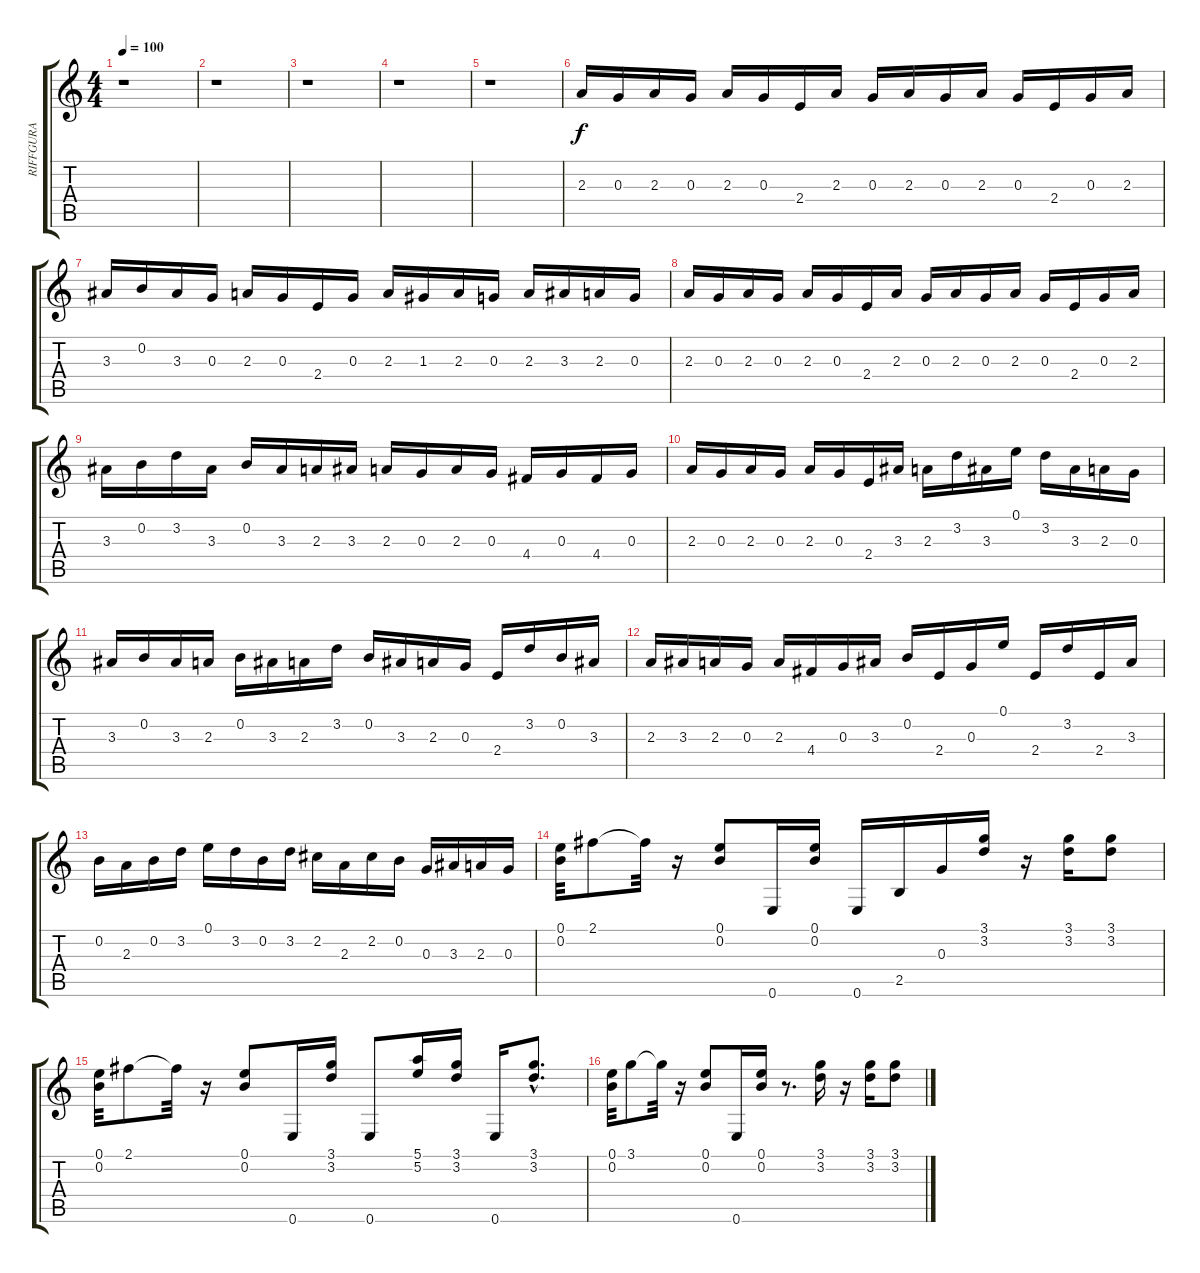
\track ("RIFFGURA" "RIFFGURA") {instrument overdrivenguitar}
\staff {score tabs}
\tuning (E4 B3 G3 D3 A2 E2) {hide}
\ts (4 4)
\tempo 100
\clef g2
\ks c
r.1{dy f} |
r.1 |
r.1 |
r.1 |
r.1 |
2.3.16{volume 16} 0.3.16 2.3.16 0.3.16 2.3.16 0.3.16 2.4.16 2.3.16 0.3.16 2.3.16 0.3.16 2.3.16 0.3.16 2.4.16 0.3.16 2.3.16 |
3.3.16 0.2.16 3.3.16 0.3.16 2.3.16 0.3.16 2.4.16 0.3.16 2.3.16 1.3.16 2.3.16 0.3.16 2.3.16 3.3.16 2.3.16 0.3.16 |
2.3.16 0.3.16 2.3.16 0.3.16 2.3.16 0.3.16 2.4.16 2.3.16 0.3.16 2.3.16 0.3.16 2.3.16 0.3.16 2.4.16 0.3.16 2.3.16 |
3.3.16 0.2.16 3.2.16 3.3.16 0.2.16 3.3.16 2.3.16 3.3.16 2.3.16 0.3.16 2.3.16 0.3.16 4.4.16 0.3.16 4.4.16 0.3.16 |
2.3.16 0.3.16 2.3.16 0.3.16 2.3.16 0.3.16 2.4.16 3.3.16 2.3.16 3.2.16 3.3.16 0.1.16 3.2.16 3.3.16 2.3.16 0.3.16 |
3.3.16 0.2.16 3.3.16 2.3.16 0.2.16 3.3.16 2.3.16 3.2.16 0.2.16 3.3.16 2.3.16 0.3.16 2.4.16 3.2.16 0.2.16 3.3.16 |
2.3.16 3.3.16 2.3.16 0.3.16 2.3.16 4.4.16 0.3.16 3.3.16 0.2.16 2.4.16 0.3.16 0.1.16 2.4.16 3.2.16 2.4.16 3.3.16 |
0.2.16 2.3.16 0.2.16 3.2.16 0.1.16 3.2.16 0.2.16 3.2.16 2.2.16 2.3.16 2.2.16 0.2.16 0.3.16 3.3.16 2.3.16 0.3.16 |
(0.1 0.2).32 2.1.8 2.1{t}.32 r.16 (0.1 0.2).8 0.6.16 (0.1 0.2).16 0.6.16 2.5.16 0.3.16 (3.1 3.2).16 r.16 (3.1 3.2).16 (3.1 3.2).8 |
(0.1 0.2).32 2.1.8 2.1{t}.32 r.16 (0.1 0.2).8 0.6.16 (3.1 3.2).16 0.6.8 (5.1 5.2).16 (3.1 3.2).16 0.6.16 (3.1{hac} 3.2{hac}).8{d} |
(0.1 0.2).32 3.1.8 3.1{t}.32 r.16 (0.1 0.2).8 0.6.16 (0.1 0.2).16 r.8{d} (3.1 3.2).16 r.16 (3.1 3.2).16 (3.1 3.2).8
